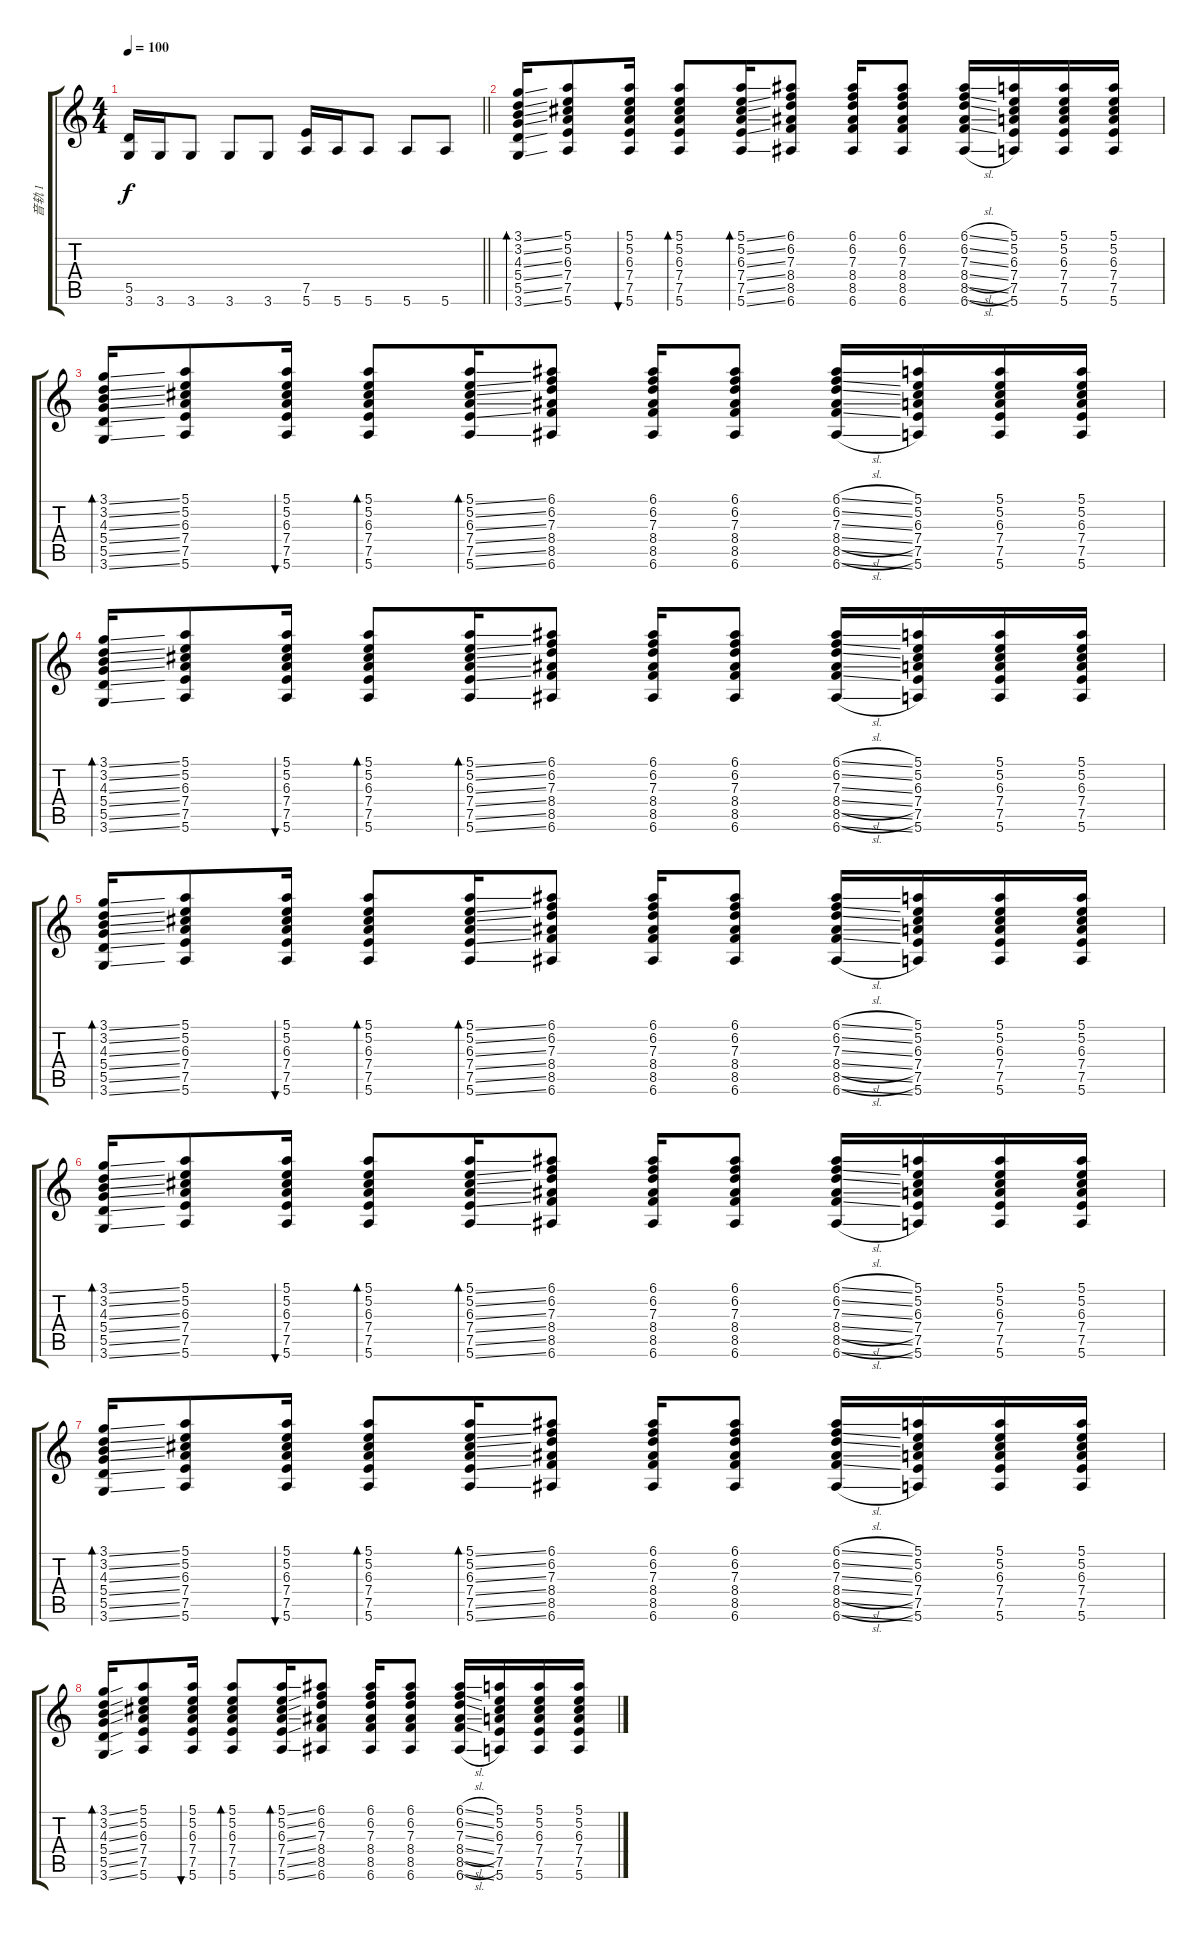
\track ("音轨 1" "音轨 1") {instrument distortionguitar}
\staff {score tabs}
\tuning (E4 B3 G3 D3 A2 E2) {hide}
\ts (4 4)
\tempo 100
\clef g2
\barLineRight lightlight
\ks c
(5.5 3.6).16{dy f} 3.6.16 3.6.8 3.6.8 3.6.8 (7.5 5.6).16 5.6.16 5.6.8 5.6.8 5.6.8 |
(3.1{ss} 3.2{ss} 4.3{ss} 5.4{ss} 5.5{ss} 3.6{ss}).16{bd 60 instrument electricguitarclean} (5.1 5.2 6.3 7.4 7.5 5.6).8 (5.1 5.2 6.3 7.4 7.5 5.6).16{bu 60} (5.1 5.2 6.3 7.4 7.5 5.6).8{bd 60} (5.1{ss} 5.2{ss} 6.3{ss} 7.4{ss} 7.5{ss} 5.6{ss}).16{bd 60} (6.1 6.2 7.3 8.4 8.5 6.6).8 (6.1 6.2 7.3 8.4 8.5 6.6).16 (6.1 6.2 7.3 8.4 8.5 6.6).8 (6.1{sl} 6.2{sl} 7.3{sl} 8.4{sl} 8.5{sl} 6.6{sl}).16 (5.1 5.2 6.3 7.4 7.5 5.6).16 (5.1 5.2 6.3 7.4 7.5 5.6).16 (5.1 5.2 6.3 7.4 7.5 5.6).16 |
(3.1{ss} 3.2{ss} 4.3{ss} 5.4{ss} 5.5{ss} 3.6{ss}).16{bd 60 instrument electricguitarclean} (5.1 5.2 6.3 7.4 7.5 5.6).8 (5.1 5.2 6.3 7.4 7.5 5.6).16{bu 60} (5.1 5.2 6.3 7.4 7.5 5.6).8{bd 60} (5.1{ss} 5.2{ss} 6.3{ss} 7.4{ss} 7.5{ss} 5.6{ss}).16{bd 60} (6.1 6.2 7.3 8.4 8.5 6.6).8 (6.1 6.2 7.3 8.4 8.5 6.6).16 (6.1 6.2 7.3 8.4 8.5 6.6).8 (6.1{sl} 6.2{sl} 7.3{sl} 8.4{sl} 8.5{sl} 6.6{sl}).16 (5.1 5.2 6.3 7.4 7.5 5.6).16 (5.1 5.2 6.3 7.4 7.5 5.6).16 (5.1 5.2 6.3 7.4 7.5 5.6).16 |
(3.1{ss} 3.2{ss} 4.3{ss} 5.4{ss} 5.5{ss} 3.6{ss}).16{bd 60 instrument electricguitarclean} (5.1 5.2 6.3 7.4 7.5 5.6).8 (5.1 5.2 6.3 7.4 7.5 5.6).16{bu 60} (5.1 5.2 6.3 7.4 7.5 5.6).8{bd 60} (5.1{ss} 5.2{ss} 6.3{ss} 7.4{ss} 7.5{ss} 5.6{ss}).16{bd 60} (6.1 6.2 7.3 8.4 8.5 6.6).8 (6.1 6.2 7.3 8.4 8.5 6.6).16 (6.1 6.2 7.3 8.4 8.5 6.6).8 (6.1{sl} 6.2{sl} 7.3{sl} 8.4{sl} 8.5{sl} 6.6{sl}).16 (5.1 5.2 6.3 7.4 7.5 5.6).16 (5.1 5.2 6.3 7.4 7.5 5.6).16 (5.1 5.2 6.3 7.4 7.5 5.6).16 |
(3.1{ss} 3.2{ss} 4.3{ss} 5.4{ss} 5.5{ss} 3.6{ss}).16{bd 60 instrument electricguitarclean} (5.1 5.2 6.3 7.4 7.5 5.6).8 (5.1 5.2 6.3 7.4 7.5 5.6).16{bu 60} (5.1 5.2 6.3 7.4 7.5 5.6).8{bd 60} (5.1{ss} 5.2{ss} 6.3{ss} 7.4{ss} 7.5{ss} 5.6{ss}).16{bd 60} (6.1 6.2 7.3 8.4 8.5 6.6).8 (6.1 6.2 7.3 8.4 8.5 6.6).16 (6.1 6.2 7.3 8.4 8.5 6.6).8 (6.1{sl} 6.2{sl} 7.3{sl} 8.4{sl} 8.5{sl} 6.6{sl}).16 (5.1 5.2 6.3 7.4 7.5 5.6).16 (5.1 5.2 6.3 7.4 7.5 5.6).16 (5.1 5.2 6.3 7.4 7.5 5.6).16 |
(3.1{ss} 3.2{ss} 4.3{ss} 5.4{ss} 5.5{ss} 3.6{ss}).16{bd 60 instrument electricguitarclean} (5.1 5.2 6.3 7.4 7.5 5.6).8 (5.1 5.2 6.3 7.4 7.5 5.6).16{bu 60} (5.1 5.2 6.3 7.4 7.5 5.6).8{bd 60} (5.1{ss} 5.2{ss} 6.3{ss} 7.4{ss} 7.5{ss} 5.6{ss}).16{bd 60} (6.1 6.2 7.3 8.4 8.5 6.6).8 (6.1 6.2 7.3 8.4 8.5 6.6).16 (6.1 6.2 7.3 8.4 8.5 6.6).8 (6.1{sl} 6.2{sl} 7.3{sl} 8.4{sl} 8.5{sl} 6.6{sl}).16 (5.1 5.2 6.3 7.4 7.5 5.6).16 (5.1 5.2 6.3 7.4 7.5 5.6).16 (5.1 5.2 6.3 7.4 7.5 5.6).16 |
(3.1{ss} 3.2{ss} 4.3{ss} 5.4{ss} 5.5{ss} 3.6{ss}).16{bd 60 instrument electricguitarclean} (5.1 5.2 6.3 7.4 7.5 5.6).8 (5.1 5.2 6.3 7.4 7.5 5.6).16{bu 60} (5.1 5.2 6.3 7.4 7.5 5.6).8{bd 60} (5.1{ss} 5.2{ss} 6.3{ss} 7.4{ss} 7.5{ss} 5.6{ss}).16{bd 60} (6.1 6.2 7.3 8.4 8.5 6.6).8 (6.1 6.2 7.3 8.4 8.5 6.6).16 (6.1 6.2 7.3 8.4 8.5 6.6).8 (6.1{sl} 6.2{sl} 7.3{sl} 8.4{sl} 8.5{sl} 6.6{sl}).16 (5.1 5.2 6.3 7.4 7.5 5.6).16 (5.1 5.2 6.3 7.4 7.5 5.6).16 (5.1 5.2 6.3 7.4 7.5 5.6).16 |
(3.1{ss} 3.2{ss} 4.3{ss} 5.4{ss} 5.5{ss} 3.6{ss}).16{bd 60 instrument electricguitarclean} (5.1 5.2 6.3 7.4 7.5 5.6).8 (5.1 5.2 6.3 7.4 7.5 5.6).16{bu 60} (5.1 5.2 6.3 7.4 7.5 5.6).8{bd 60} (5.1{ss} 5.2{ss} 6.3{ss} 7.4{ss} 7.5{ss} 5.6{ss}).16{bd 60} (6.1 6.2 7.3 8.4 8.5 6.6).8 (6.1 6.2 7.3 8.4 8.5 6.6).16 (6.1 6.2 7.3 8.4 8.5 6.6).8 (6.1{sl} 6.2{sl} 7.3{sl} 8.4{sl} 8.5{sl} 6.6{sl}).16 (5.1 5.2 6.3 7.4 7.5 5.6).16 (5.1 5.2 6.3 7.4 7.5 5.6).16 (5.1 5.2 6.3 7.4 7.5 5.6).16
